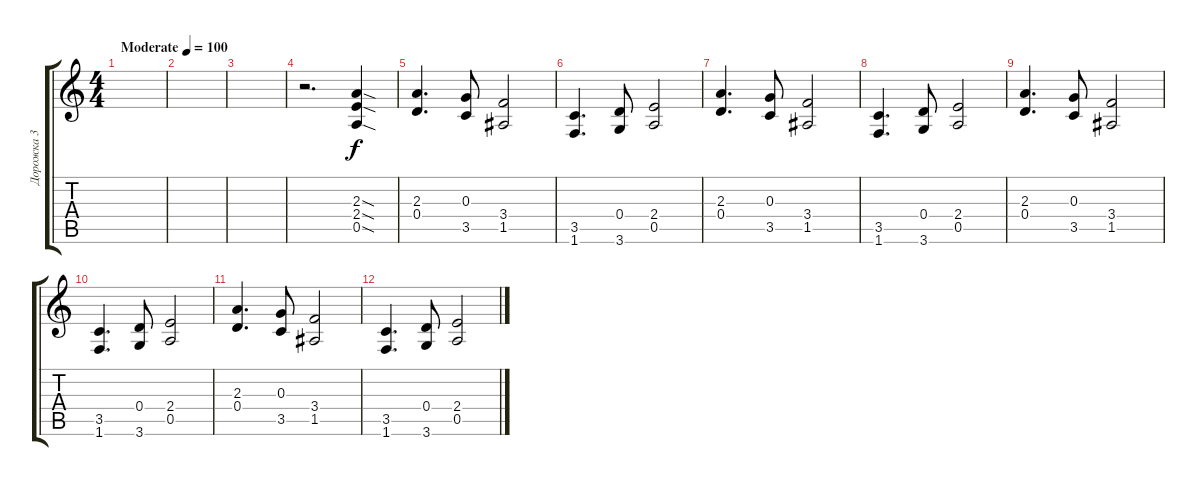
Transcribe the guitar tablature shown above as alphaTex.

\track ("Дорожка 3" "Дорожка 3") {instrument electricguitarclean}
\staff {score tabs}
\tuning (E4 B3 G3 D3 A2 E2) {hide}
\ts (4 4)
\tempo (100 "Moderate")
\clef g2
\ks c
|
|
|
r.2{d} (2.3{sod} 2.4{sod} 0.5{sod}).4 |
(2.3 0.4).4{d} (0.3 3.5).8 (3.4 1.5).2 |
(3.5 1.6).4{d} (0.4 3.6).8 (2.4 0.5).2 |
(2.3 0.4).4{d} (0.3 3.5).8 (3.4 1.5).2 |
(3.5 1.6).4{d} (0.4 3.6).8 (2.4 0.5).2 |
(2.3 0.4).4{d} (0.3 3.5).8 (3.4 1.5).2 |
(3.5 1.6).4{d} (0.4 3.6).8 (2.4 0.5).2 |
(2.3 0.4).4{d} (0.3 3.5).8 (3.4 1.5).2 |
(3.5 1.6).4{d} (0.4 3.6).8 (2.4 0.5).2
